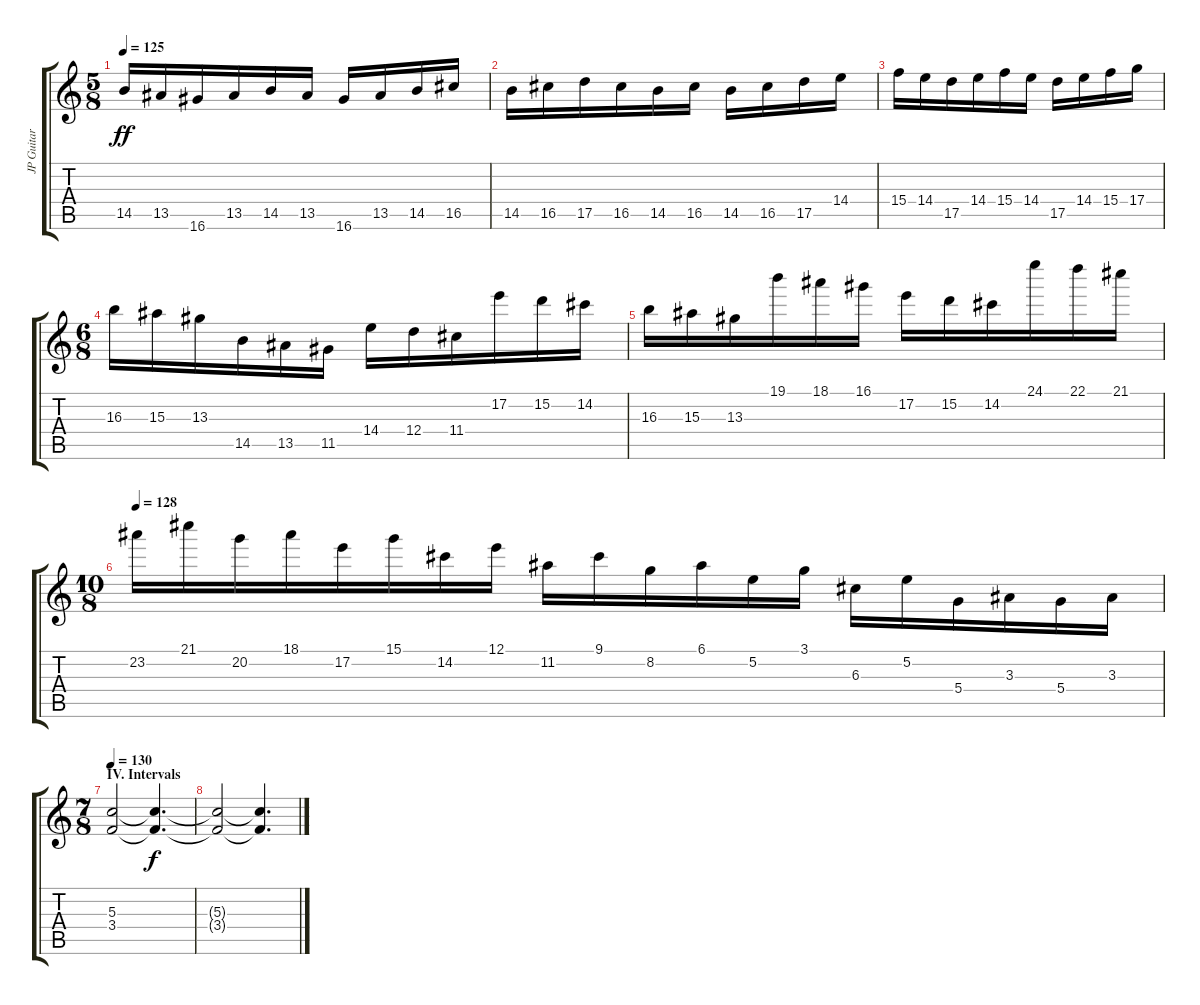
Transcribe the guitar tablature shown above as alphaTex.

\track ("JP Guitar 1" "JP Guitar ") {instrument distortionguitar}
\staff {score tabs}
\tuning (E4 B3 G3 D3 A2 E2) {hide}
\ts (5 8)
\tempo 125
\clef g2
\ks c
14.5.16{dy ff} 13.5.16 16.6.16 13.5.16 14.5.16 13.5.16 16.6.16 13.5.16 14.5.16 16.5.16 |
14.5.16 16.5.16 17.5.16 16.5.16 14.5.16 16.5.16 14.5.16 16.5.16 17.5.16 14.4.16 |
15.4.16 14.4.16 17.5.16 14.4.16 15.4.16 14.4.16 17.5.16 14.4.16 15.4.16 17.4.16 |
\ts (6 8)
16.3.16 15.3.16 13.3.16 14.5.16 13.5.16 11.5.16 14.4.16 12.4.16 11.4.16 17.2.16 15.2.16 14.2.16 |
16.3.16 15.3.16 13.3.16 19.1.16 18.1.16 16.1.16 17.2.16 15.2.16 14.2.16 24.1.16 22.1.16 21.1.16 |
\ts (10 8)
\tempo 128
23.2.16 21.1.16 20.2.16 18.1.16 17.2.16 15.1.16 14.2.16 12.1.16 11.2.16 9.1.16 8.2.16 6.1.16 5.2.16 3.1.16 6.3.16 5.2.16 5.4.16 3.3.16 5.4.16 3.3.16 |
\ts (7 8)
\section ("" "IV. Intervals")
\tempo 130
(5.3 3.4).2{volume 5} (5.3{t} 3.4{t}).4{d dy f} |
(5.3{t} 3.4{t}).2 (5.3{t} 3.4{t}).4{d}
